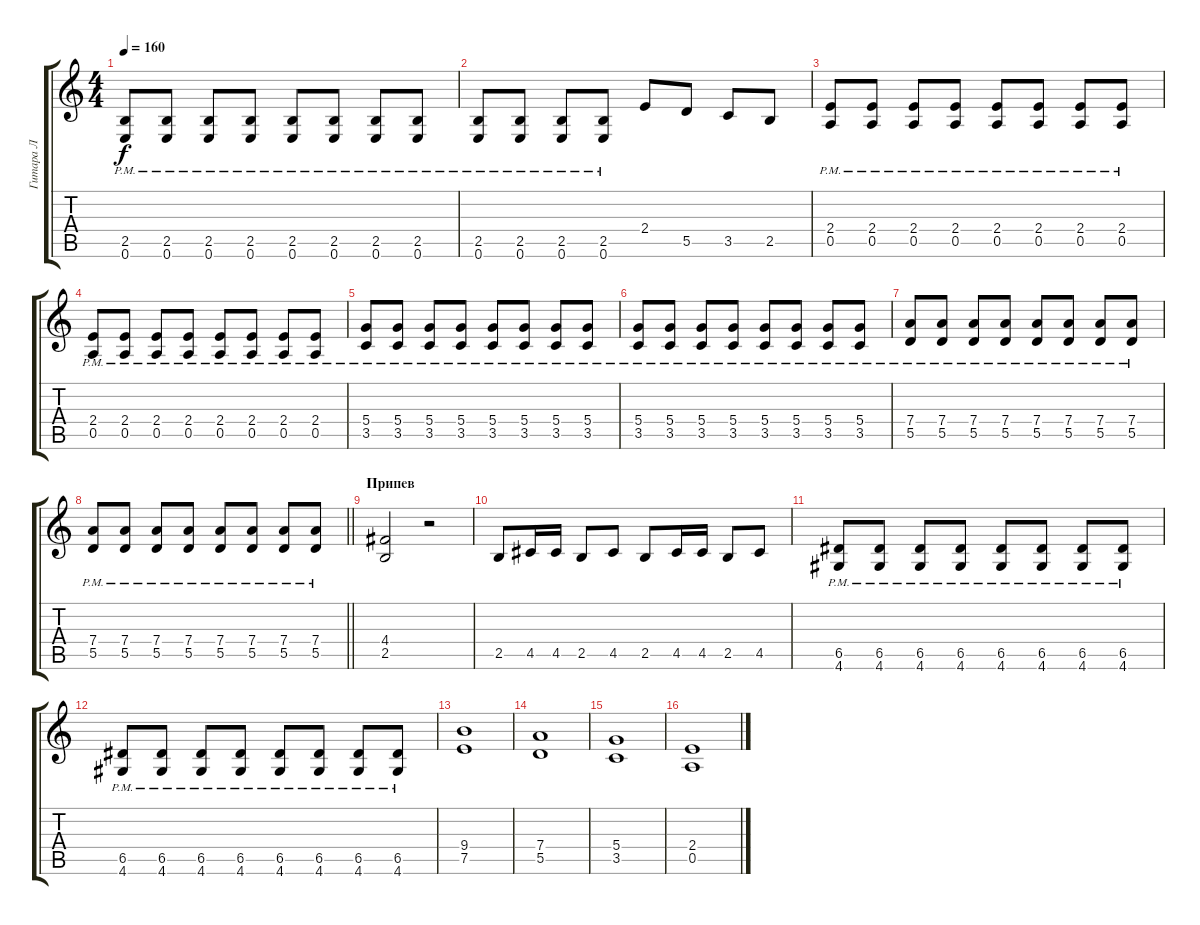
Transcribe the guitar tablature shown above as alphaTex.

\track ("Гитара Л" "Гитара Л") {instrument distortionguitar}
\staff {score tabs}
\tuning (E4 B3 G3 D3 A2 E2) {hide}
\ts (4 4)
\tempo 160
\clef g2
\ks c
(2.5{pm} 0.6{pm}).8{dy f} (2.5{pm} 0.6{pm}).8 (2.5{pm} 0.6{pm}).8 (2.5{pm} 0.6{pm}).8 (2.5{pm} 0.6{pm}).8 (2.5{pm} 0.6{pm}).8 (2.5{pm} 0.6{pm}).8 (2.5{pm} 0.6{pm}).8 |
(2.5{pm} 0.6{pm}).8 (2.5{pm} 0.6{pm}).8 (2.5{pm} 0.6{pm}).8 (2.5{pm} 0.6{pm}).8 2.4.8 5.5.8 3.5.8 2.5.8 |
(2.4{pm} 0.5{pm}).8 (2.4{pm} 0.5{pm}).8 (2.4{pm} 0.5{pm}).8 (2.4{pm} 0.5{pm}).8 (2.4{pm} 0.5{pm}).8 (2.4{pm} 0.5{pm}).8 (2.4{pm} 0.5{pm}).8 (2.4{pm} 0.5{pm}).8 |
(2.4{pm} 0.5{pm}).8 (2.4{pm} 0.5{pm}).8 (2.4{pm} 0.5{pm}).8 (2.4{pm} 0.5{pm}).8 (2.4{pm} 0.5{pm}).8 (2.4{pm} 0.5{pm}).8 (2.4{pm} 0.5{pm}).8 (2.4{pm} 0.5{pm}).8 |
(5.4{pm} 3.5{pm}).8 (5.4{pm} 3.5{pm}).8 (5.4{pm} 3.5{pm}).8 (5.4{pm} 3.5{pm}).8 (5.4{pm} 3.5{pm}).8 (5.4{pm} 3.5{pm}).8 (5.4{pm} 3.5{pm}).8 (5.4{pm} 3.5{pm}).8 |
(5.4{pm} 3.5{pm}).8 (5.4{pm} 3.5{pm}).8 (5.4{pm} 3.5{pm}).8 (5.4{pm} 3.5{pm}).8 (5.4{pm} 3.5{pm}).8 (5.4{pm} 3.5{pm}).8 (5.4{pm} 3.5{pm}).8 (5.4{pm} 3.5{pm}).8 |
(7.4{pm} 5.5{pm}).8 (7.4{pm} 5.5{pm}).8 (7.4{pm} 5.5{pm}).8 (7.4{pm} 5.5{pm}).8 (7.4{pm} 5.5{pm}).8 (7.4{pm} 5.5{pm}).8 (7.4{pm} 5.5{pm}).8 (7.4{pm} 5.5{pm}).8 |
\barLineRight lightlight
(7.4{pm} 5.5{pm}).8 (7.4{pm} 5.5{pm}).8 (7.4{pm} 5.5{pm}).8 (7.4{pm} 5.5{pm}).8 (7.4{pm} 5.5{pm}).8 (7.4{pm} 5.5{pm}).8 (7.4{pm} 5.5{pm}).8 (7.4{pm} 5.5{pm}).8 |
\section ("" "Припев")
(4.4 2.5).2 r.2 |
2.5.8 4.5.16 4.5.16 2.5.8 4.5.8 2.5.8 4.5.16 4.5.16 2.5.8 4.5.8 |
(6.5{pm} 4.6{pm}).8 (6.5{pm} 4.6{pm}).8 (6.5{pm} 4.6{pm}).8 (6.5{pm} 4.6{pm}).8 (6.5{pm} 4.6{pm}).8 (6.5{pm} 4.6{pm}).8 (6.5{pm} 4.6{pm}).8 (6.5{pm} 4.6{pm}).8 |
(6.5{pm} 4.6{pm}).8 (6.5{pm} 4.6{pm}).8 (6.5{pm} 4.6{pm}).8 (6.5{pm} 4.6{pm}).8 (6.5{pm} 4.6{pm}).8 (6.5{pm} 4.6{pm}).8 (6.5{pm} 4.6{pm}).8 (6.5{pm} 4.6{pm}).8 |
(9.4 7.5).1 |
(7.4 5.5).1 |
(5.4 3.5).1 |
(2.4 0.5).1
